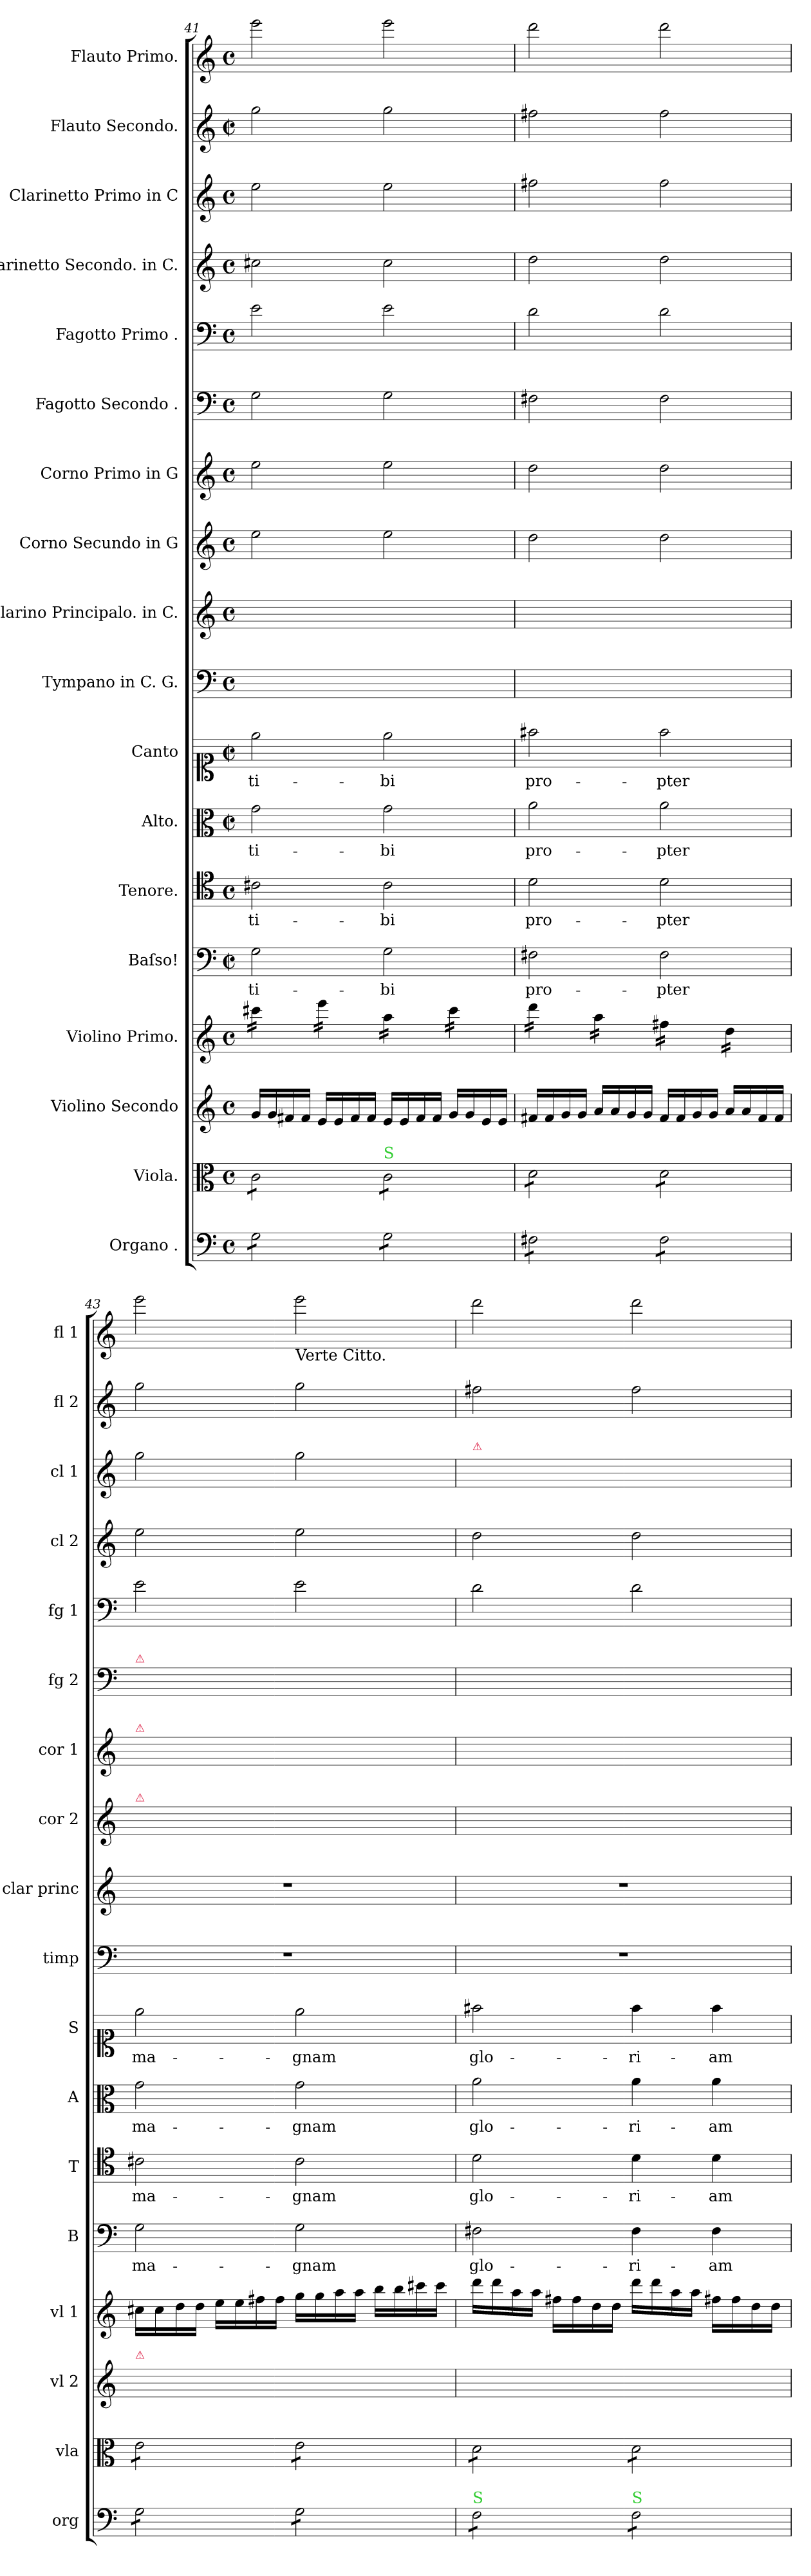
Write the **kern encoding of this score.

**kern	**kern	**kern	**kern	**kern	**text	**kern	**text	**kern	**text	**kern	**text	**kern	**kern	**kern	**kern	**kern	**kern	**kern	**kern	**kern	**kern
*part18	*part17	*part16	*part15	*part14	*part14	*part13	*part13	*part12	*part12	*part11	*part11	*part10	*part9	*part8	*part7	*part6	*part5	*part4	*part3	*part2	*part1
*staff18	*staff17	*staff16	*staff15	*staff14	*staff14	*staff13	*staff13	*staff12	*staff12	*staff11	*staff11	*staff10	*staff9	*staff8	*staff7	*staff6	*staff5	*staff4	*staff3	*staff2	*staff1
*I"Organo .	*I"Viola.	*I"Violino Secondo	*I"Violino Primo.	*I"Baſso!	*	*I"Tenore.	*	*I"Alto.	*	*I"Canto	*	*I"Tympano in C. G.	*I"Clarino Principalo. in C.	*I"Corno Secundo in G	*I"Corno Primo in G	*I"Fagotto Secondo .	*I"Fagotto Primo .	*I"Clarinetto Secondo. in C.	*I"Clarinetto Primo in C	*I"Flauto Secondo.	*I"Flauto Primo.
*I'org	*I'vla	*I'vl 2	*I'vl 1	*I'B	*	*I'T	*	*I'A	*	*I'S	*	*I'timp	*I'clar princ	*I'cor 2	*I'cor 1	*I'fg 2	*I'fg 1	*I'cl 2	*I'cl 1	*I'fl 2	*I'fl 1
*clefF4	*clefC3	*clefG2	*clefG2	*clefF4	*	*clefC4	*	*clefC3	*	*clefC1	*	*clefF4	*clefG2	*clefG2	*clefG2	*clefF4	*clefF4	*clefG2	*clefG2	*clefG2	*clefG2
*k[]	*k[]	*k[]	*k[]	*k[]	*	*k[]	*	*k[]	*	*k[]	*	*k[]	*k[]	*k[]	*k[]	*k[]	*k[]	*k[]	*k[]	*k[]	*k[]
*C:	*C:	*C:	*C:	*C:	*	*C:	*	*C:	*	*C:	*	*C:	*C:	*C:	*C:	*C:	*C:	*C:	*C:	*C:	*C:
*M4/4	*M4/4	*M4/4	*M4/4	*M4/4	*	*M4/4	*	*M4/4	*	*M4/4	*	*M4/4	*M4/4	*M4/4	*M4/4	*M4/4	*M4/4	*M4/4	*M4/4	*M4/4	*M4/4
*met(c)	*met(c)	*met(c)	*met(c)	*met(c|)	*	*met(c)	*	*met(c|)	*	*met(c|)	*	*met(c)	*met(c)	*met(c)	*met(c)	*met(c)	*met(c)	*met(c)	*met(c)	*met(c|)	*met(c)
=41	=41	=41	=41	=41	=41	=41	=41	=41	=41	=41	=41	=41	=41	=41	=41	=41	=41	=41	=41	=41	=41
!	!LO:TX:a:color=limegreen:t=S	!	!	!	!	!	!	!	!	!	!	!	!	!	!	!	!	!	!	!	!
*tremolo	*	*	*	*	*	*	*	*	*	*	*	*	*	*	*	*	*	*	*	*	*
*	*tremolo	*	*	*	*	*	*	*	*	*	*	*	*	*	*	*	*	*	*	*	*
*	*	*	*tremolo	*	*	*	*	*	*	*	*	*	*	*	*	*	*	*	*	*	*
8G\L	8c\L	16g/LL	16ccc#X\LL	2G\	ti-	2c#X\	ti-	2g\	ti-	2ee\	ti-	1ryy	1ryy	2ee\	2ee\	2G\	2e\	2cc#X\	2ee\	2gg\	2eee\
.	.	16g/	16ccc#X\	.	.	.	.	.	.	.	.	.	.	.	.	.	.	.	.	.	.
8G\	8c\	16f#X/	16ccc#X\	.	.	.	.	.	.	.	.	.	.	.	.	.	.	.	.	.	.
.	.	16f#/JJ	16ccc#X\JJ	.	.	.	.	.	.	.	.	.	.	.	.	.	.	.	.	.	.
8G\	8c\	16e/LL	16eee\LL	.	.	.	.	.	.	.	.	.	.	.	.	.	.	.	.	.	.
.	.	16e/	16eee\	.	.	.	.	.	.	.	.	.	.	.	.	.	.	.	.	.	.
8G\J	8c\J	16f#/	16eee\	.	.	.	.	.	.	.	.	.	.	.	.	.	.	.	.	.	.
.	.	16f#/JJ	16eee\JJ	.	.	.	.	.	.	.	.	.	.	.	.	.	.	.	.	.	.
!	!LO:TX:a:color=limegreen:t=S	!	!	!	!	!	!	!	!	!	!	!	!	!	!	!	!	!	!	!	!
8G\L	8c\L	16e/LL	16aa\LL	2G\	-bi	2c#\	-bi	2g\	-bi	2ee\	-bi	.	.	2ee\	2ee\	2G\	2e\	2cc#\	2ee\	2gg\	2eee\
.	.	16e/	16aa\	.	.	.	.	.	.	.	.	.	.	.	.	.	.	.	.	.	.
8G\	8c\	16f#/	16aa\	.	.	.	.	.	.	.	.	.	.	.	.	.	.	.	.	.	.
.	.	16f#/JJ	16aa\JJ	.	.	.	.	.	.	.	.	.	.	.	.	.	.	.	.	.	.
8G\	8c\	16g/LL	16ccc#\LL	.	.	.	.	.	.	.	.	.	.	.	.	.	.	.	.	.	.
.	.	16g/	16ccc#\	.	.	.	.	.	.	.	.	.	.	.	.	.	.	.	.	.	.
8G\J	8c\J	16e/	16ccc#\	.	.	.	.	.	.	.	.	.	.	.	.	.	.	.	.	.	.
.	.	16e/JJ	16ccc#\JJ	.	.	.	.	.	.	.	.	.	.	.	.	.	.	.	.	.	.
=42	=42	=42	=42	=42	=42	=42	=42	=42	=42	=42	=42	=42	=42	=42	=42	=42	=42	=42	=42	=42	=42
8F#X\L	8d\L	16f#X/LL	16ddd\LL	2F#X\	pro-	2d\	pro-	2a\	pro-	2ff#X\	pro-	1ryy	1ryy	2dd\	2dd\	2F#X\	2d\	2dd\	2ff#X\	2ff#X\	2ddd\
.	.	16f#/	16ddd\	.	.	.	.	.	.	.	.	.	.	.	.	.	.	.	.	.	.
8F#X\	8d\	16g/	16ddd\	.	.	.	.	.	.	.	.	.	.	.	.	.	.	.	.	.	.
.	.	16g/JJ	16ddd\JJ	.	.	.	.	.	.	.	.	.	.	.	.	.	.	.	.	.	.
8F#X\	8d\	16a/LL	16aa\LL	.	.	.	.	.	.	.	.	.	.	.	.	.	.	.	.	.	.
.	.	16a/	16aa\	.	.	.	.	.	.	.	.	.	.	.	.	.	.	.	.	.	.
8F#X\J	8d\J	16g/	16aa\	.	.	.	.	.	.	.	.	.	.	.	.	.	.	.	.	.	.
.	.	16g/JJ	16aa\JJ	.	.	.	.	.	.	.	.	.	.	.	.	.	.	.	.	.	.
8F#\L	8d\L	16f#/LL	16ff#X\LL	2F#\	-pter	2d\	-pter	2a\	-pter	2ff#\	-pter	.	.	2dd\	2dd\	2F#\	2d\	2dd\	2ff#\	2ff#\	2ddd\
.	.	16f#/	16ff#X\	.	.	.	.	.	.	.	.	.	.	.	.	.	.	.	.	.	.
8F#\	8d\	16g/	16ff#X\	.	.	.	.	.	.	.	.	.	.	.	.	.	.	.	.	.	.
.	.	16g/JJ	16ff#X\JJ	.	.	.	.	.	.	.	.	.	.	.	.	.	.	.	.	.	.
8F#\	8d\	16a/LL	16dd\LL	.	.	.	.	.	.	.	.	.	.	.	.	.	.	.	.	.	.
.	.	16a/	16dd\	.	.	.	.	.	.	.	.	.	.	.	.	.	.	.	.	.	.
8F#\J	8d\J	16f#/	16dd\	.	.	.	.	.	.	.	.	.	.	.	.	.	.	.	.	.	.
.	.	16f#/JJ	16dd\JJ	.	.	.	.	.	.	.	.	.	.	.	.	.	.	.	.	.	.
*	*	*	*Xtremolo	*	*	*	*	*	*	*	*	*	*	*	*	*	*	*	*	*	*
=43	=43	=43	=43	=43	=43	=43	=43	=43	=43	=43	=43	=43	=43	=43	=43	=43	=43	=43	=43	=43	=43
!	!	!	!	!	!	!	!	!	!	!	!	!	!	!	!	!LO:TX:a:color=crimson:t=⚠	!	!	!	!	!
!	!	!	!	!	!	!	!	!	!	!	!	!	!	!	!LO:TX:a:color=crimson:t=⚠	!	!	!	!	!	!
!	!	!	!	!	!	!	!	!	!	!	!	!	!	!LO:TX:a:color=crimson:t=⚠	!	!	!	!	!	!	!
!	!	!LO:TX:a:color=crimson:t=⚠	!	!	!	!	!	!	!	!	!	!	!	!	!	!	!	!	!	!	!
8G\L	8e\L	16g/LLyy	16cc#X\LL	2G\	ma-	2c#X\	ma-	2g\	ma-	2ee\	ma-	1r	1r	2ee\yy	2ee\yy	2G\yy	2e\	2ee\	2gg\	2gg\	2eee\
.	.	16g/yy	16cc#\	.	.	.	.	.	.	.	.	.	.	.	.	.	.	.	.	.	.
8G\	8e\	16f#X/yy	16dd\	.	.	.	.	.	.	.	.	.	.	.	.	.	.	.	.	.	.
.	.	16f#/JJyy	16dd\JJ	.	.	.	.	.	.	.	.	.	.	.	.	.	.	.	.	.	.
8G\	8e\	16e/LLyy	16ee\LL	.	.	.	.	.	.	.	.	.	.	.	.	.	.	.	.	.	.
.	.	16e/yy	16ee\	.	.	.	.	.	.	.	.	.	.	.	.	.	.	.	.	.	.
8G\J	8e\J	16f#/yy	16ff#X\	.	.	.	.	.	.	.	.	.	.	.	.	.	.	.	.	.	.
.	.	16f#/JJyy	16ff#\JJ	.	.	.	.	.	.	.	.	.	.	.	.	.	.	.	.	.	.
!	!	!	!	!	!	!	!	!	!	!	!	!	!	!	!	!	!	!	!	!	!LO:TX:b:t=Verte Citto.
8G\L	8e\L	16e/LLyy	16gg\LL	2G\	-gnam	2c#\	-gnam	2g\	-gnam	2ee\	-gnam	.	.	2ee\yy	2ee\yy	2G\yy	2e\	2ee\	2gg\	2gg\	2eee\
.	.	16e/yy	16gg\	.	.	.	.	.	.	.	.	.	.	.	.	.	.	.	.	.	.
8G\	8e\	16f#/yy	16aa\	.	.	.	.	.	.	.	.	.	.	.	.	.	.	.	.	.	.
.	.	16f#/JJyy	16aa\JJ	.	.	.	.	.	.	.	.	.	.	.	.	.	.	.	.	.	.
8G\	8e\	16g/LLyy	16bb\LL	.	.	.	.	.	.	.	.	.	.	.	.	.	.	.	.	.	.
.	.	16g/yy	16bb\	.	.	.	.	.	.	.	.	.	.	.	.	.	.	.	.	.	.
8G\J	8e\J	16e/yy	16ccc#X\	.	.	.	.	.	.	.	.	.	.	.	.	.	.	.	.	.	.
.	.	16e/JJyy	16ccc#\JJ	.	.	.	.	.	.	.	.	.	.	.	.	.	.	.	.	.	.
=44	=44	=44	=44	=44	=44	=44	=44	=44	=44	=44	=44	=44	=44	=44	=44	=44	=44	=44	=44	=44	=44
!	!	!	!	!	!	!	!	!	!	!	!	!	!	!	!	!	!	!	!LO:TX:a:color=crimson:t=⚠	!	!
!LO:TX:a:color=limegreen:t=S	!	!	!	!	!	!	!	!	!	!	!	!	!	!	!	!	!	!	!	!	!
8F\L	8d\L	16f#X/LLyy	16ddd\LL	2F#X\	glo-	2d\	glo-	2a\	glo-	2ff#X\	glo-	1r	1r	2dd\yy	2dd\yy	2F#X\yy	2d\	2dd\	2ff#X\yy	2ff#X\	2ddd\
.	.	16f#/yy	16ddd\	.	.	.	.	.	.	.	.	.	.	.	.	.	.	.	.	.	.
8F\	8d\	16g/yy	16aa\	.	.	.	.	.	.	.	.	.	.	.	.	.	.	.	.	.	.
.	.	16g/JJyy	16aa\JJ	.	.	.	.	.	.	.	.	.	.	.	.	.	.	.	.	.	.
8F\	8d\	16a/LLyy	16ff#X\LL	.	.	.	.	.	.	.	.	.	.	.	.	.	.	.	.	.	.
.	.	16a/yy	16ff#\	.	.	.	.	.	.	.	.	.	.	.	.	.	.	.	.	.	.
8F\J	8d\J	16g/yy	16dd\	.	.	.	.	.	.	.	.	.	.	.	.	.	.	.	.	.	.
.	.	16g/JJyy	16dd\JJ	.	.	.	.	.	.	.	.	.	.	.	.	.	.	.	.	.	.
!LO:TX:a:color=limegreen:t=S	!	!	!	!	!	!	!	!	!	!	!	!	!	!	!	!	!	!	!	!	!
8F\L	8d\L	16f#/LLyy	16ddd\LL	4F#\	-ri-	4d\	-ri-	4a\	-ri-	4ff#\	-ri-	.	.	2dd\yy	2dd\yy	2F#\yy	2d\	2dd\	2ff#\yy	2ff#\	2ddd\
.	.	16f#/yy	16ddd\	.	.	.	.	.	.	.	.	.	.	.	.	.	.	.	.	.	.
8F\	8d\	16g/yy	16aa\	.	.	.	.	.	.	.	.	.	.	.	.	.	.	.	.	.	.
.	.	16g/JJyy	16aa\JJ	.	.	.	.	.	.	.	.	.	.	.	.	.	.	.	.	.	.
8F\	8d\	16a/LLyy	16ff#X\LL	4F#\	-am	4d\	-am	4a\	-am	4ff#\	-am	.	.	.	.	.	.	.	.	.	.
.	.	16a/yy	16ff#\	.	.	.	.	.	.	.	.	.	.	.	.	.	.	.	.	.	.
8F\J	8d\J	16f#/yy	16dd\	.	.	.	.	.	.	.	.	.	.	.	.	.	.	.	.	.	.
*	*Xtremolo	*	*	*	*	*	*	*	*	*	*	*	*	*	*	*	*	*	*	*	*
*Xtremolo	*	*	*	*	*	*	*	*	*	*	*	*	*	*	*	*	*	*	*	*	*
.	.	16f#/JJyy	16dd\JJ	.	.	.	.	.	.	.	.	.	.	.	.	.	.	.	.	.	.
=	=	=	=	=	=	=	=	=	=	=	=	=	=	=	=	=	=	=	=	=	=
*-	*-	*-	*-	*-	*-	*-	*-	*-	*-	*-	*-	*-	*-	*-	*-	*-	*-	*-	*-	*-	*-
